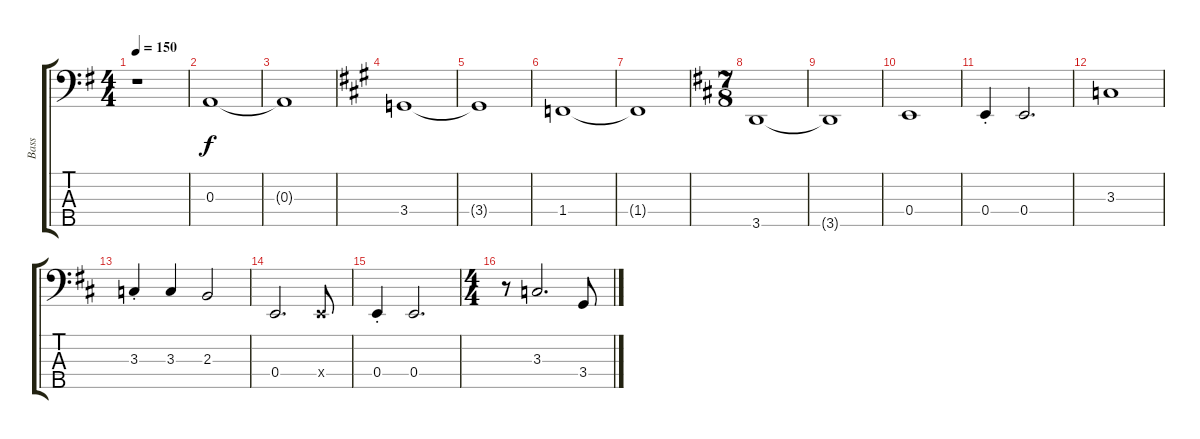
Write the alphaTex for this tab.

\track ("Bass" "Bass") {instrument electricbassfinger}
\staff {score tabs}
\tuning (G2 D2 A1 E1 B0) {hide}
\ts (4 4)
\tempo 150
\clef f4
\ks g
r.1{dy f} |
0.3.1 |
0.3{t}.1 |
\ks a
3.4.1 |
3.4{t}.1 |
1.4.1 |
1.4{t}.1 |
\ts (7 8)
\ks d
3.5.1 |
3.5{t}.1 |
0.4.1 |
0.4{st}.4 0.4.2{d} |
3.3.1 |
3.3{st}.4 3.3.4 2.3.2 |
0.4.2{d} 0.4{x}.8 |
0.4{st}.4 0.4.2{d} |
\ts (4 4)
r.8 3.3.2{d} 3.4.8
